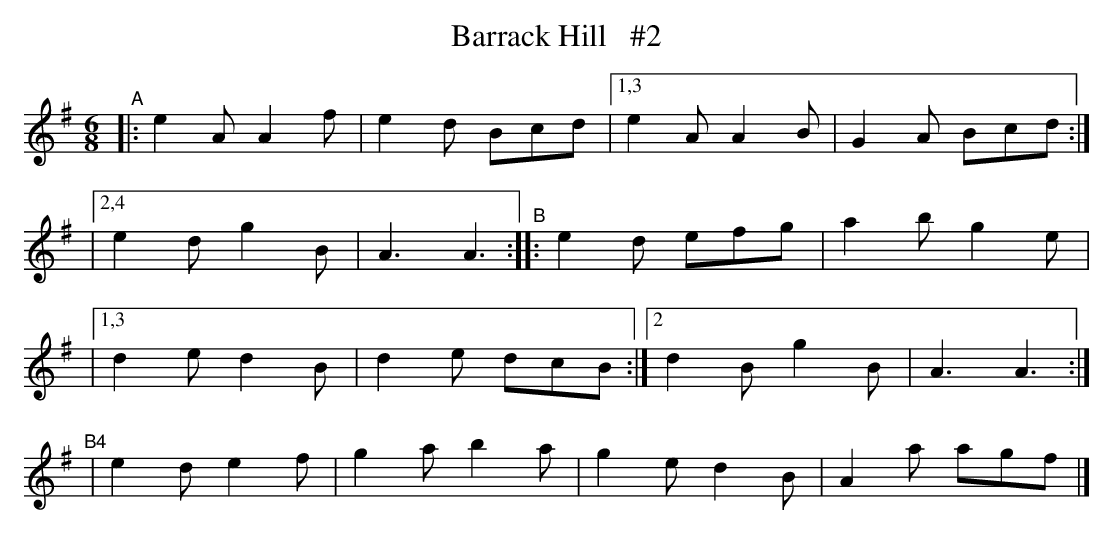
X:1
T: Barrack Hill   #2
M: 6/8
L: 1/8
K: Ador
"^A"\
|: e2A A2f | e2d Bcd |[1,3 e2A A2B | G2A Bcd :|
|[2,4 e2d g2B | A3 A3 "^B":: e2d efg | a2b g2e |
|[1,3 d2e d2B | d2e dcB :|[2 d2B g2B | A3 A3 :|
"^B4"\
| e2d e2f | g2a b2a | g2e d2B | A2a agf |]
